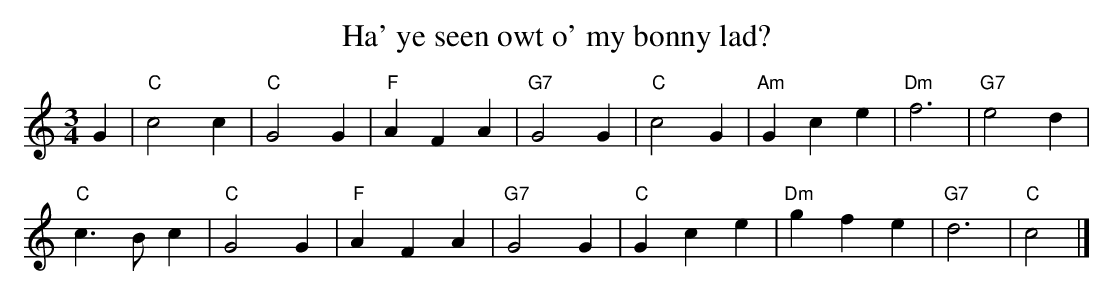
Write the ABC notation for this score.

X:1
T:Ha' ye seen owt o' my bonny lad?
M:3/4
L:1/4
K:C
G | "C"c2 c | "C"G2 G | "F"A F A | "G7"G2 G |\
 "C"c2 G | "Am"G c e | "Dm"f3 | "G7"e2 d |
"C"c>B c | "C"G2 G | "F"A F A | "G7"G2 G |\
 "C"G c e | "Dm"g f e | "G7"d3 | "C"c2 |]
